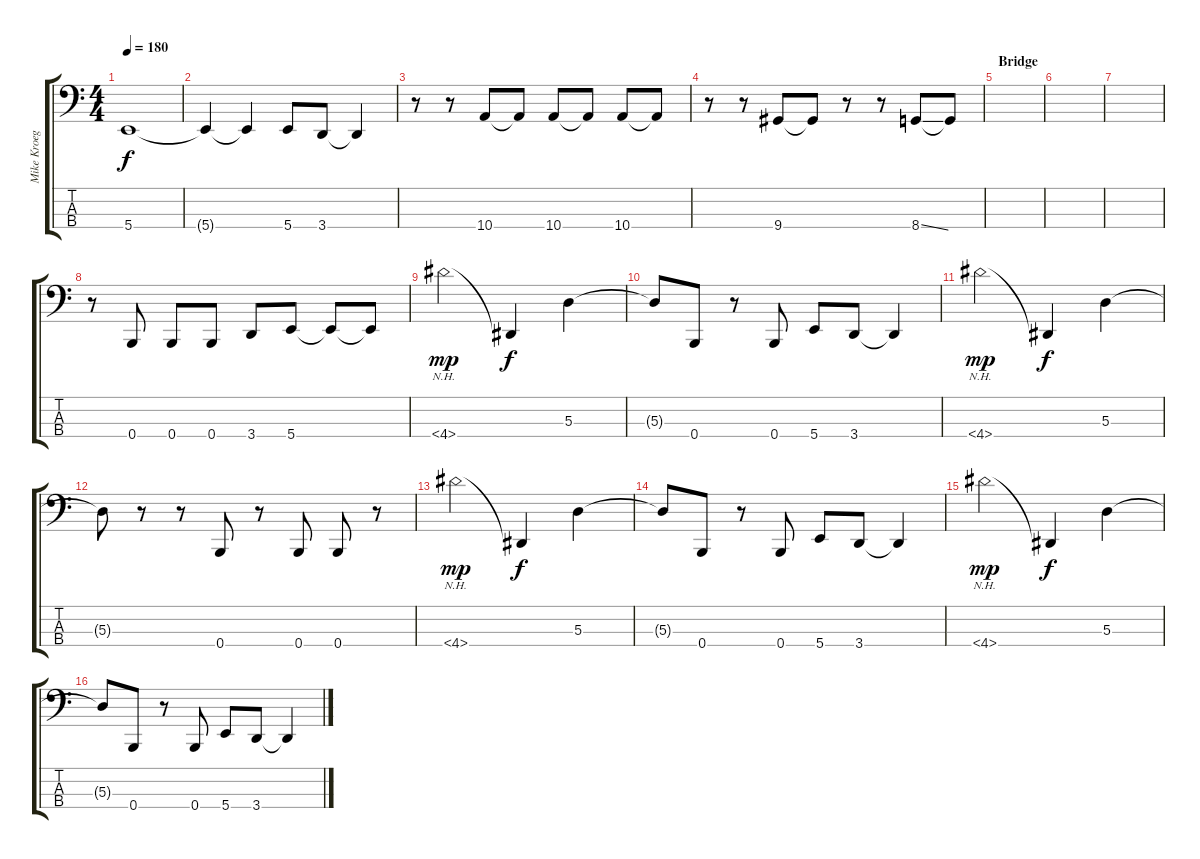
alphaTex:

\track ("Mike Kroeger(bass)" "Mike Kroeg") {instrument electricbasspick}
\staff {score tabs}
\tuning (G2 D2 A1 B0) {hide}
\ts (4 4)
\tempo 180
\clef f4
\ks c
5.4.1{dy f} |
5.4{t}.4 5.4{t}.4 5.4.8 3.4.8 3.4{t}.4 |
r.8 r.8 10.4.8 10.4{t}.8 10.4.8 10.4{t}.8 10.4.8 10.4{t}.8 |
r.8 r.8 9.4.8 9.4{t}.8 r.8 r.8 8.4{ss}.8 8.4{t}.8 |
\section ("" "Bridge")
|
|
|
r.8 0.4.8 0.4.8 0.4.8 3.4.8 5.4.8 5.4{t}.8 5.4{t}.8 |
4.4{nh}.2{dy mp} 4.4{t}.4{dy f} 5.3.4 |
5.3{t}.8 0.4.8 r.8 0.4.8 5.4.8 3.4.8 3.4{t}.4 |
4.4{nh}.2{dy mp} 4.4{t}.4{dy f} 5.3.4 |
5.3{t}.8 r.8 r.8 0.4.8 r.8 0.4.8 0.4.8 r.8 |
4.4{nh}.2{dy mp} 4.4{t}.4{dy f} 5.3.4 |
5.3{t}.8 0.4.8 r.8 0.4.8 5.4.8 3.4.8 3.4{t}.4 |
4.4{nh}.2{dy mp} 4.4{t}.4{dy f} 5.3.4 |
5.3{t}.8 0.4.8 r.8 0.4.8 5.4.8 3.4.8 3.4{t}.4
